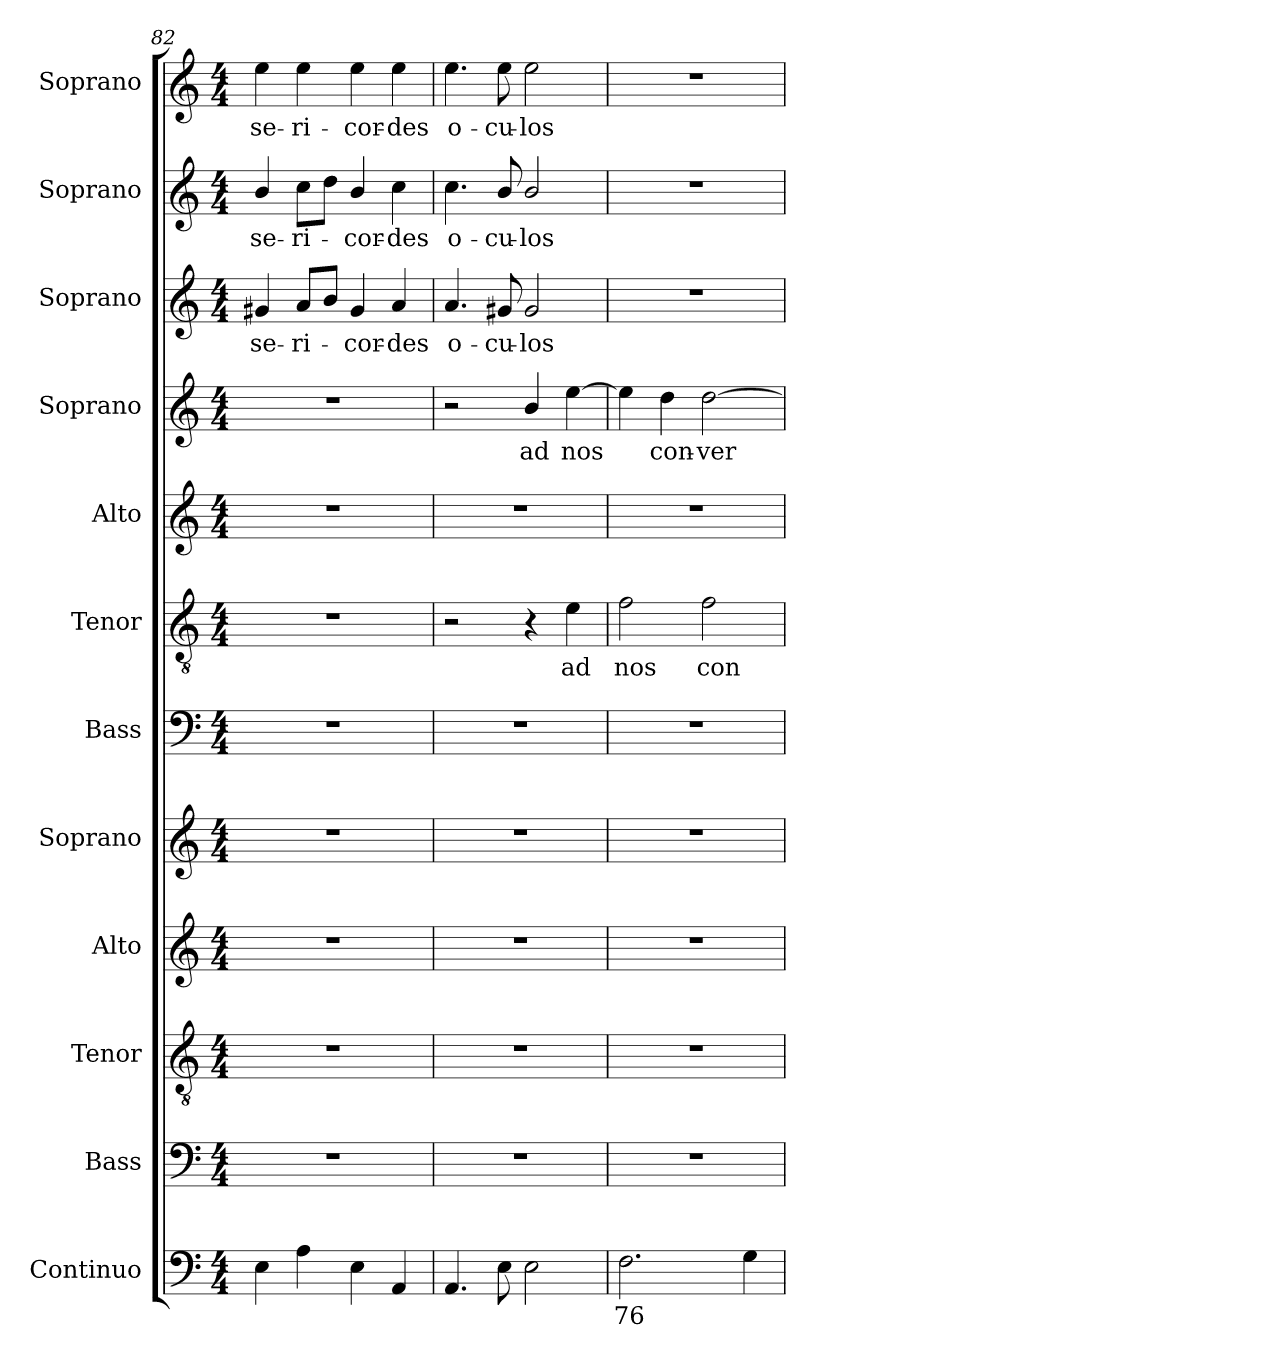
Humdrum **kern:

**kern	**text	**kern	**kern	**kern	**kern	**kern	**kern	**text	**kern	**kern	**text	**kern	**text	**kern	**text	**kern	**text
*part12	*part12	*part11	*part10	*part9	*part8	*part7	*part6	*part6	*part5	*part4	*part4	*part3	*part3	*part2	*part2	*part1	*part1
*staff12	*staff12	*staff11	*staff10	*staff9	*staff8	*staff7	*staff6	*staff6	*staff5	*staff4	*staff4	*staff3	*staff3	*staff2	*staff2	*staff1	*staff1
*I"Continuo	*	*I"Bass	*I"Tenor	*I"Alto	*I"Soprano	*I"Bass	*I"Tenor	*	*I"Alto	*I"Soprano	*	*I"Soprano	*	*I"Soprano	*	*I"Soprano	*
*I'Cont.	*	*I'B.	*I'T.	*I'A.	*I'S.	*I'B.	*I'T.	*	*I'A.	*I'S.	*	*I'S.	*	*I'S.	*	*I'S.	*
*clefF4	*	*clefF4	*clefGv2	*clefG2	*clefG2	*clefF4	*clefGv2	*	*clefG2	*clefG2	*	*clefG2	*	*clefG2	*	*clefG2	*
*	*	*	*ITrd7c12	*	*	*	*ITrd7c12	*	*	*	*	*	*	*	*	*	*
*k[]	*	*k[]	*k[]	*k[]	*k[]	*k[]	*k[]	*	*k[]	*k[]	*	*k[]	*	*k[]	*	*k[]	*
*C:	*	*C:	*C:	*C:	*C:	*C:	*C:	*	*C:	*C:	*	*C:	*	*C:	*	*C:	*
*M4/4	*	*M4/4	*M4/4	*M4/4	*M4/4	*M4/4	*M4/4	*	*M4/4	*M4/4	*	*M4/4	*	*M4/4	*	*M4/4	*
=82	=82	=82	=82	=82	=82	=82	=82	=82	=82	=82	=82	=82	=82	=82	=82	=82	=82
!	!	!	!	!	!	!	!	!	!	!	!	!	!LO:LY:b:color=#000000	!	!	!	!
!	!	!	!	!	!	!	!	!	!	!	!	!	!	!	!LO:LY:b:color=#000000	!	!
!	!	!	!	!	!	!	!	!	!	!	!	!	!	!	!	!	!LO:LY:b:color=#000000
4Ei\	.	1r	1r	1r	1r	1r	1r	.	1r	1r	.	4g#Xi/	-se-	4bi/	-se-	4eei\	-se-
!	!	!	!	!	!	!	!	!	!	!	!	!	!LO:LY:b:color=#000000	!	!	!	!
!	!	!	!	!	!	!	!	!	!	!	!	!	!	!	!LO:LY:b:color=#000000	!	!
!	!	!	!	!	!	!	!	!	!	!	!	!	!	!	!	!	!LO:LY:b:color=#000000
4Ai\	.	.	.	.	.	.	.	.	.	.	.	8ai/L	-ri-	8cci\L	-ri-	4eei\	-ri-
.	.	.	.	.	.	.	.	.	.	.	.	8bi/J	.	8ddi\J	.	.	.
!	!	!	!	!	!	!	!	!	!	!	!	!	!LO:LY:b:color=#000000	!	!	!	!
!	!	!	!	!	!	!	!	!	!	!	!	!	!	!	!LO:LY:b:color=#000000	!	!
!	!	!	!	!	!	!	!	!	!	!	!	!	!	!	!	!	!LO:LY:b:color=#000000
4Ei\	.	.	.	.	.	.	.	.	.	.	.	4g#i/	-cor-	4bi/	-cor-	4eei\	-cor-
!	!	!	!	!	!	!	!	!	!	!	!	!	!LO:LY:b:color=#000000	!	!	!	!
!	!	!	!	!	!	!	!	!	!	!	!	!	!	!	!LO:LY:b:color=#000000	!	!
!	!	!	!	!	!	!	!	!	!	!	!	!	!	!	!	!	!LO:LY:b:color=#000000
4AAi/	.	.	.	.	.	.	.	.	.	.	.	4ai/	-des	4cci\	-des	4eei\	-des
=83	=83	=83	=83	=83	=83	=83	=83	=83	=83	=83	=83	=83	=83	=83	=83	=83	=83
!	!	!	!	!	!	!	!	!	!	!	!	!	!LO:LY:b:color=#000000	!	!	!	!
!	!	!	!	!	!	!	!	!	!	!	!	!	!	!	!LO:LY:b:color=#000000	!	!
!	!	!	!	!	!	!	!	!	!	!	!	!	!	!	!	!	!LO:LY:b:color=#000000
4.AAi/	.	1r	1r	1r	1r	1r	2r	.	1r	2r	.	4.ai/	o-	4.cci\	o-	4.eei\	o-
!	!	!	!	!	!	!	!	!	!	!	!	!	!LO:LY:b:color=#000000	!	!	!	!
!	!	!	!	!	!	!	!	!	!	!	!	!	!	!	!LO:LY:b:color=#000000	!	!
!	!	!	!	!	!	!	!	!	!	!	!	!	!	!	!	!	!LO:LY:b:color=#000000
8Ei\	.	.	.	.	.	.	.	.	.	.	.	8g#Xi/	-cu-	8bi/	-cu-	8eei\	-cu-
!	!	!	!	!	!	!	!	!	!	!	!LO:LY:b:color=#000000	!	!	!	!	!	!
!	!	!	!	!	!	!	!	!	!	!	!	!	!LO:LY:b:color=#000000	!	!	!	!
!	!	!	!	!	!	!	!	!	!	!	!	!	!	!	!LO:LY:b:color=#000000	!	!
!	!	!	!	!	!	!	!	!	!	!	!	!	!	!	!	!	!LO:LY:b:color=#000000
2Ei\	.	.	.	.	.	.	4r	.	.	4bi/	ad	2g#i/	-los	2bi/	-los	2eei\	-los
!	!	!	!	!	!	!	!	!LO:LY:b:color=#000000	!	!	!	!	!	!	!	!	!
!	!	!	!	!	!	!	!	!	!	!	!LO:LY:b:color=#000000	!	!	!	!	!	!
.	.	.	.	.	.	.	4Ei\	ad	.	[>4eei\	nos	.	.	.	.	.	.
=84	=84	=84	=84	=84	=84	=84	=84	=84	=84	=84	=84	=84	=84	=84	=84	=84	=84
!	!LO:LY:b:color=#000000	!	!	!	!	!	!	!	!	!	!	!	!	!	!	!	!
!	!	!	!	!	!	!	!	!LO:LY:b:color=#000000	!	!	!	!	!	!	!	!	!
2.Fi\	76	1r	1r	1r	1r	1r	2Fi\	nos	1r	4eei\]	.	1r	.	1r	.	1r	.
!	!	!	!	!	!	!	!	!	!	!	!LO:LY:b:color=#000000	!	!	!	!	!	!
.	.	.	.	.	.	.	.	.	.	4ddi\	con-	.	.	.	.	.	.
!	!	!	!	!	!	!	!	!LO:LY:b:color=#000000	!	!	!	!	!	!	!	!	!
!	!	!	!	!	!	!	!	!	!	!	!LO:LY:b:color=#000000	!	!	!	!	!	!
.	.	.	.	.	.	.	2Fi\	con-	.	[>2ddi\	-ver-	.	.	.	.	.	.
4Gi\	.	.	.	.	.	.	.	.	.	.	.	.	.	.	.	.	.
=	=	=	=	=	=	=	=	=	=	=	=	=	=	=	=	=	=
*-	*-	*-	*-	*-	*-	*-	*-	*-	*-	*-	*-	*-	*-	*-	*-	*-	*-
